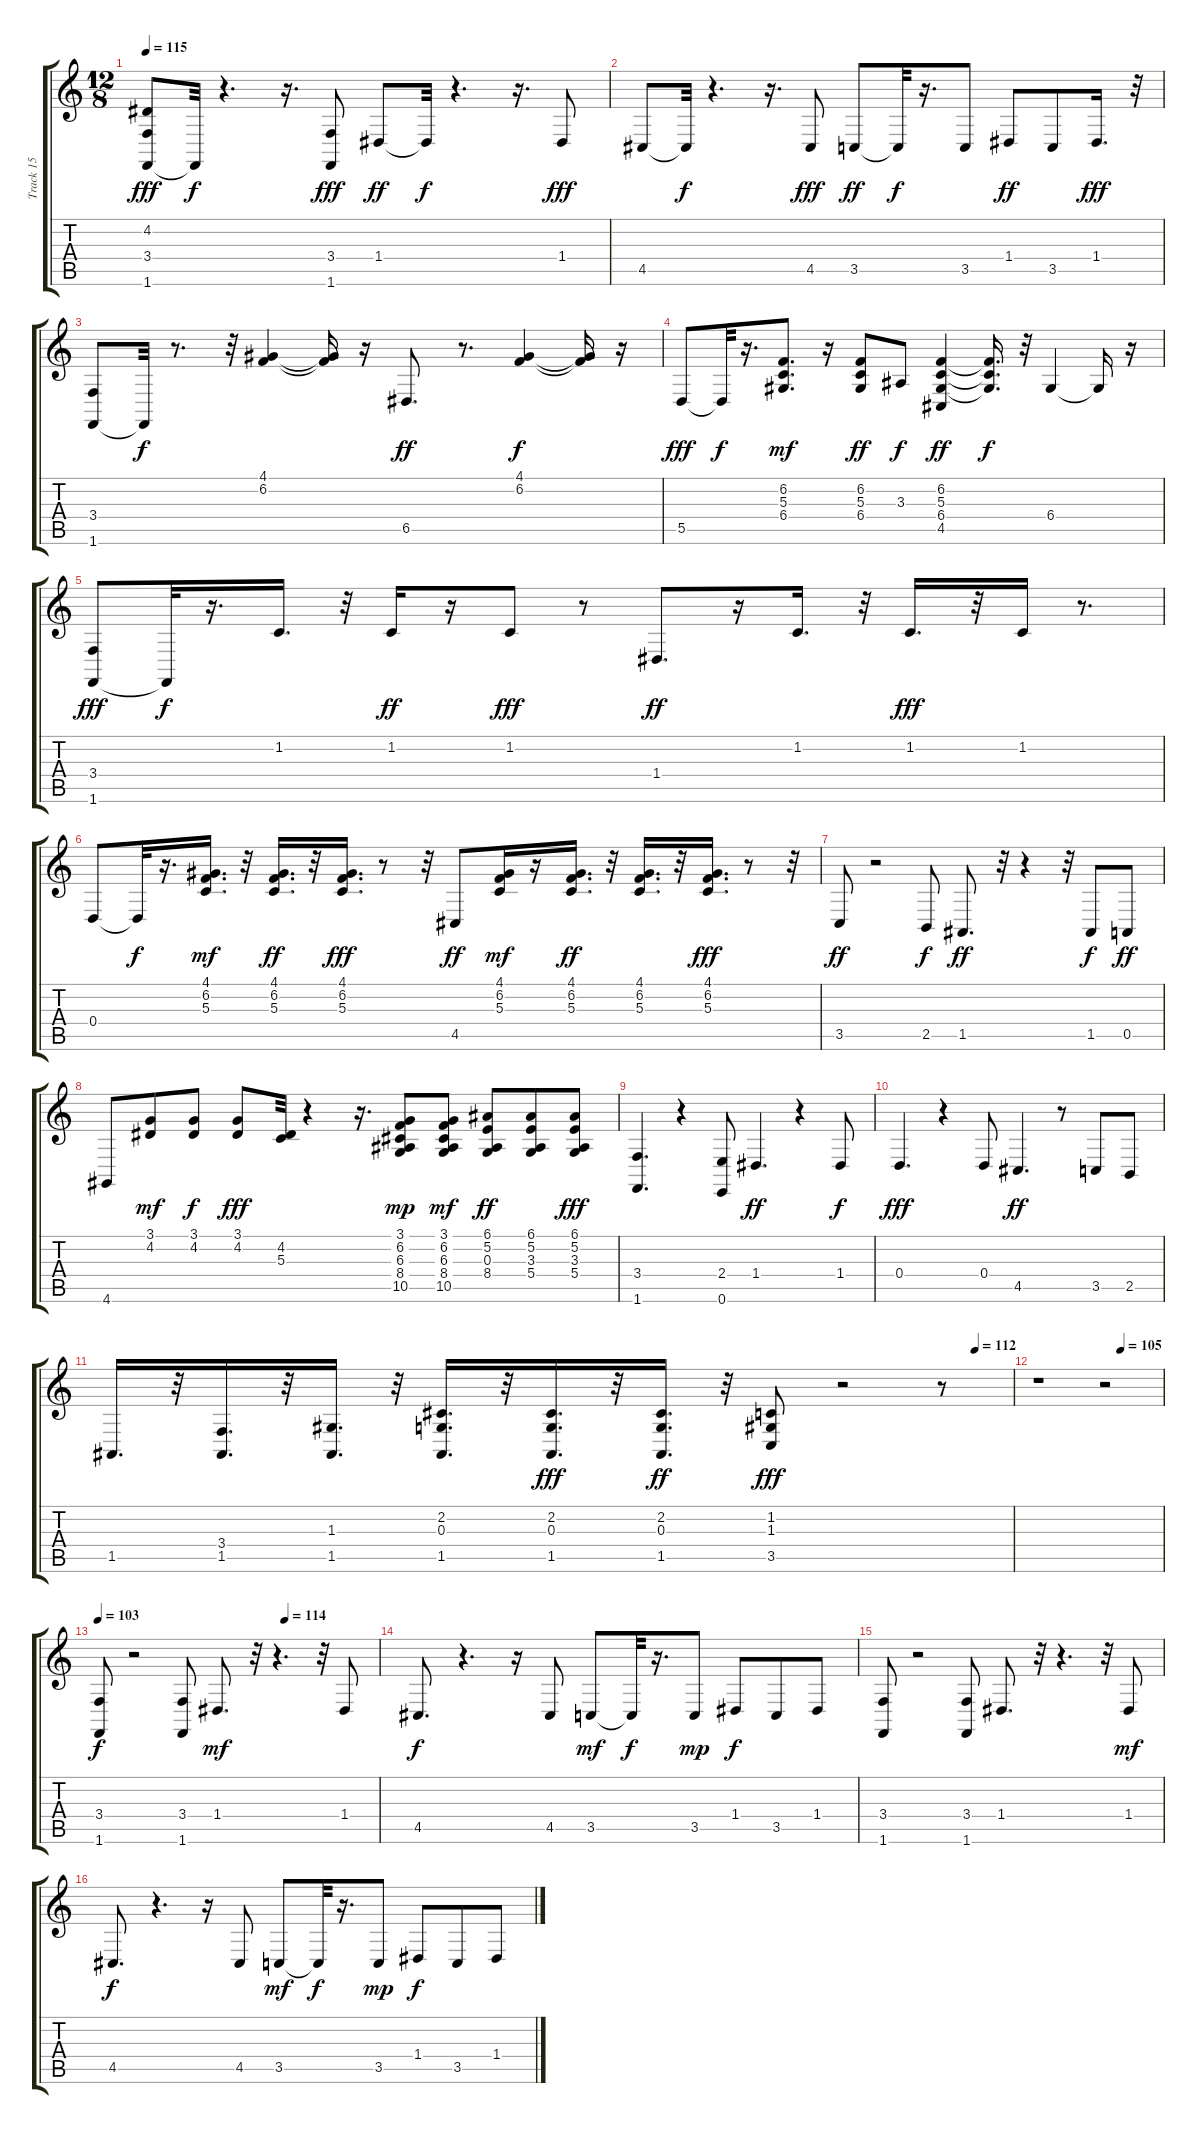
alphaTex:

\track ("Track 15" "Track 15") {instrument trombone}
\staff {score tabs}
\tuning (E4 B3 G3 D3 A2 E2) {hide}
\ts (12 8)
\tempo 115
\clef g2
\ks c
(4.2 3.4 1.6).8{dy fff} 1.6{t}.32{dy f} r.4{d} r.16{d} (3.4 1.6).8{dy fff} 1.4.8{dy ff} 1.4{t}.32{dy f} r.4{d} r.16{d} 1.4.8{dy fff} |
4.5.8 4.5{t}.32{dy f} r.4{d} r.16{d} 4.5.8{dy fff} 3.5.8{dy ff} 3.5{t}.32{dy f} r.16{d} 3.5.8 1.4.8{dy ff} 3.5.8 1.4.16{d dy fff} r.32 |
(3.4 1.6).8 1.6{t}.32{dy f} r.8{d} r.32 (4.1 6.2).4 (4.1{t} 6.2{t}).16 r.16 6.5.8{d dy ff} r.8{d} (4.1 6.2).4{dy f} (4.1{t} 6.2{t}).16 r.16 |
5.5.8{dy fff} 5.5{t}.32{dy f} r.16{d} (6.2 5.3 6.4).8{d dy mf} r.16 (6.2 5.3 6.4).8{dy ff} 3.3.8{dy f} (6.2 5.3 6.4 4.5).4{dy ff} (6.2{t} 5.3{t} 6.4{t}).16{d dy f} r.32 6.4.4 6.4{t}.16 r.16 |
(3.4 1.6).8{dy fff} 1.6{t}.32{dy f} r.16{d} 1.2.16{d} r.32 1.2.16{dy ff} r.16 1.2.8{dy fff} r.8 1.4.8{d dy ff} r.16 1.2.16{d} r.32 1.2.16{d dy fff} r.32 1.2.16 r.8{d} |
0.4.8 0.4{t}.32{dy f} r.16{d} (4.1 6.2 5.3).16{d dy mf} r.32 (4.1 6.2 5.3).16{d dy ff} r.32 (4.1 6.2 5.3).16{d dy fff} r.8 r.32 4.5.8{dy ff} (4.1 6.2 5.3).16{dy mf} r.16 (4.1 6.2 5.3).16{d dy ff} r.32 (4.1 6.2 5.3).16{d} r.32 (4.1 6.2 5.3).16{d dy fff} r.8 r.32 |
3.5.8{dy ff} r.2 2.5.8{dy f} 1.5.8{d dy ff} r.32 r.4 r.32 1.5.8{dy f} 0.5.8{dy ff} |
4.6.8 (3.1 4.2).8{dy mf} (3.1 4.2).8{dy f} (3.1 4.2).8{dy fff} (4.2 5.3).32 r.4 r.16{d} (3.1 6.2 6.3 8.4 10.5).8{dy mp} (3.1 6.2 6.3 8.4 10.5).8{dy mf} (6.1 5.2 0.3 8.4).8{dy ff} (6.1 5.2 3.3 5.4).8 (6.1 5.2 3.3 5.4).8{dy fff} |
(3.4 1.6).4{d} r.4 (2.4 0.6).8 1.4.4{d dy ff} r.4 1.4.8{dy f} |
0.4.4{d dy fff} r.4 0.4.8 4.5.4{d dy ff} r.8 3.5.8 2.5.8 |
\tempo (112 0.9583333333333334)
1.5.16{d} r.32 (3.4 1.5).16{d} r.32 (1.3 1.5).16{d} r.32 (2.2 0.3 1.5).16{d} r.32 (2.2 0.3 1.5).16{d dy fff} r.32 (2.2 0.3 1.5).16{d dy ff} r.32 (1.2 1.3 3.5).8{dy fff} r.2 r.8 |
\tempo (105 0.6666666666666666)
r.1 r.2 |
\tempo 103
\tempo (114 0.6666666666666666)
(3.4 1.6).8{dy f} r.2 (3.4 1.6).8 1.4.8{d dy mf} r.32 r.4{d} r.32 1.4.8 |
4.5.8{d dy f} r.4{d} r.16 4.5.8 3.5.8{dy mf} 3.5{t}.32{dy f} r.16{d} 3.5.8{dy mp} 1.4.8{dy f} 3.5.8 1.4.8 |
(3.4 1.6).8 r.2 (3.4 1.6).8 1.4.8{d} r.32 r.4{d} r.32 1.4.8{dy mf} |
4.5.8{d dy f} r.4{d} r.16 4.5.8 3.5.8{dy mf} 3.5{t}.32{dy f} r.16{d} 3.5.8{dy mp} 1.4.8{dy f} 3.5.8 1.4.8
